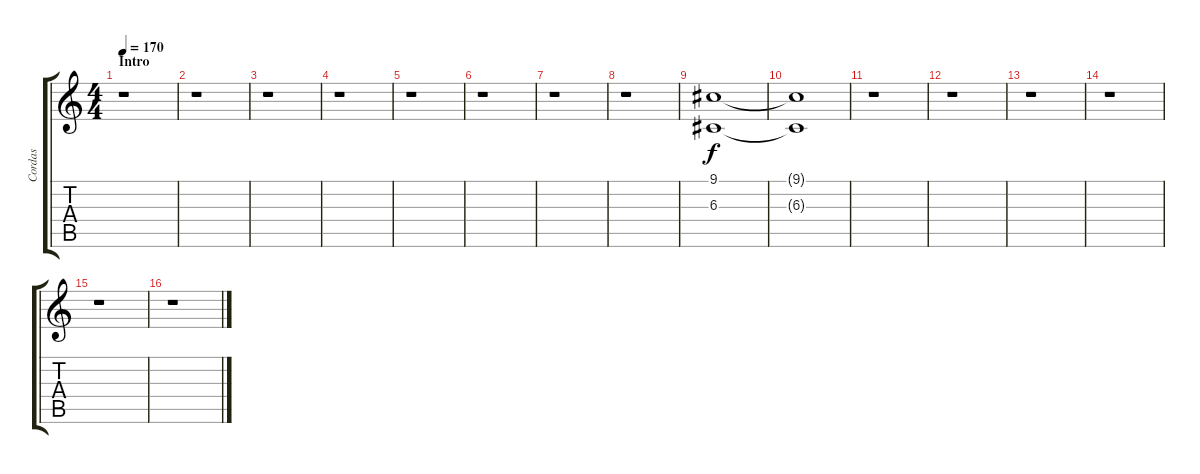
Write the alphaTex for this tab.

\track ("Cordas" "Cordas") {instrument stringensemble1}
\staff {score tabs}
\tuning (E4 B3 G3 D3 A2 E2) {hide}
\ts (4 4)
\section ("" "Intro")
\tempo 170
\clef g2
\ks c
r.1{dy f instrument stringensemble1} |
r.1 |
r.1 |
r.1 |
r.1 |
r.1 |
r.1 |
r.1 |
(9.1 6.3).1 |
(9.1{t} 6.3{t}).1 |
r.1 |
r.1 |
r.1 |
r.1 |
r.1 |
r.1
